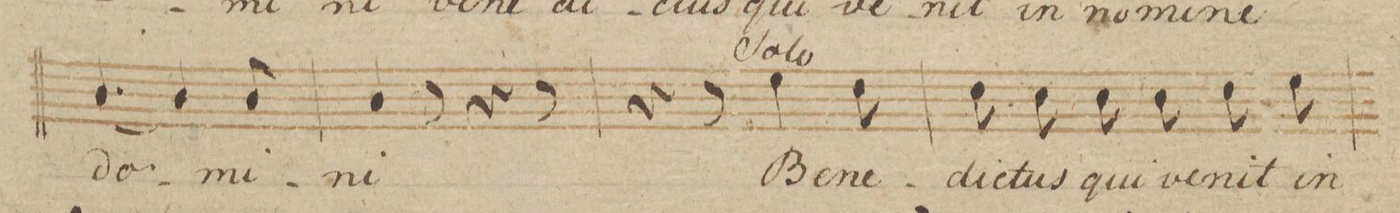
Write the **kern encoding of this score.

**kern	**text
*I"Tenore.	*
*clefC4	*
*k[b-e-]	*
*M6/8	*
[4.A/	do-
4A/]	.
8A/	-mi-
=46	=46
4A/	-ni
8r	.
4r	.
8r	.
=47	=47
4r	.
8r	.
4d\	Be-
8c\	-ne-
=48	=48
8c\	-di-
8B-\	-ctus
8B-\	qui
8B-\	ve-
8c\	-nit
8d\	in
=49	=49
*-	*-
